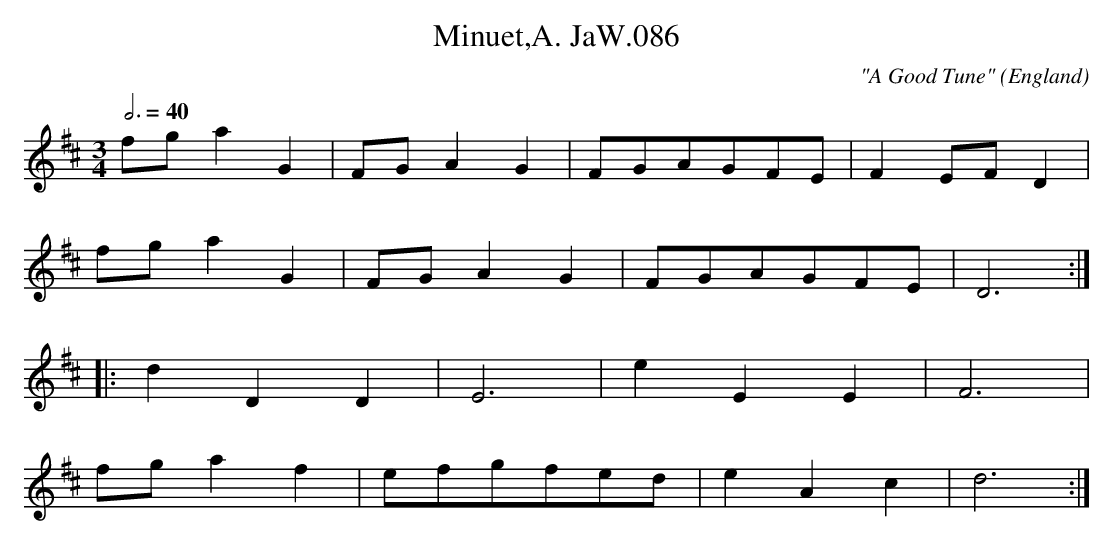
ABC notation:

X:1
T:Minuet,A. JaW.086
C:"A Good Tune"
L:1/8
M:3/4
O:England
Q:3/4=40
K:D
fga2G2|FGA2G2|FGAGFE|F2EFD2|!
fga2G2|FGA2G2|FGAGFE|D6:|!
|:d2D2D2|E6|e2E2E2|F6|!
fga2f2|efgfed|e2A2c2|d6:|
